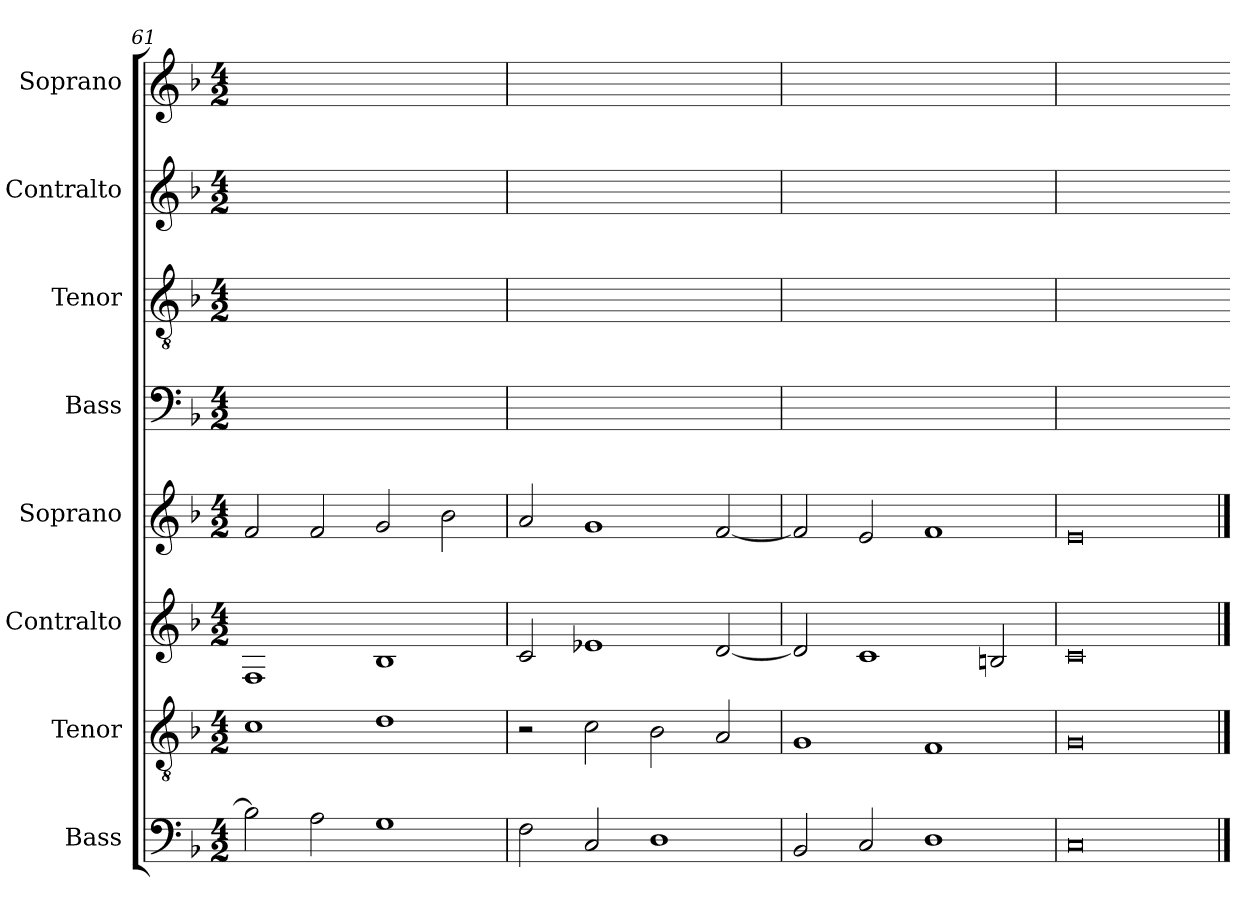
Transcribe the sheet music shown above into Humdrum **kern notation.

**kern	**kern	**kern	**kern	**kern	**kern	**kern	**kern
*part8	*part7	*part6	*part5	*part4	*part3	*part2	*part1
*staff8	*staff7	*staff6	*staff5	*staff4	*staff3	*staff2	*staff1
*I"Bass	*I"Tenor	*I"Contralto	*I"Soprano	*I"Bass	*I"Tenor	*I"Contralto	*I"Soprano
*I'B	*I'T	*I'A	*I'S	*I'B	*I'T	*I'A	*I'S
*clefF4	*clefGv2	*clefG2	*clefG2	*clefF4	*clefGv2	*clefG2	*clefG2
*k[b-]	*k[b-]	*k[b-]	*k[b-]	*k[b-]	*k[b-]	*k[b-]	*k[b-]
*F:ion	*F:ion	*F:ion	*F:ion	*F:ion	*F:ion	*F:ion	*F:ion
*M4/2	*M4/2	*M4/2	*M4/2	*M4/2	*M4/2	*M4/2	*M4/2
=61	=61	=61	=61	=61	=61	=61	=61
2B-]	1c	1F	2f	0ryy	0ryy	0ryy	0ryy
2A	.	.	2f	.	.	.	.
1G	1d	1B-	2g	.	.	.	.
.	.	.	2b-	.	.	.	.
=62	=62	=62	=62	=62	=62	=62	=62
2F	2r	2c	2a	0ryy	0ryy	0ryy	0ryy
2C	2c	1e-X	1g	.	.	.	.
1D	2B-	.	.	.	.	.	.
.	2A	[2d	[2f	.	.	.	.
=63	=63	=63	=63	=63	=63	=63	=63
2BB-	1G	2d]	2f]	0ryy	0ryy	0ryy	0ryy
2C	.	1c	2e	.	.	.	.
1D	1F	.	1f	.	.	.	.
.	.	2Bn	.	.	.	.	.
=64	=64	=64	=64	=64	=64	=64	=64
0C	0G	0c	0e	0ryy	0ryy	0ryy	0ryy
==	==	==	==	=	=	=	=
*-	*-	*-	*-	*-	*-	*-	*-
